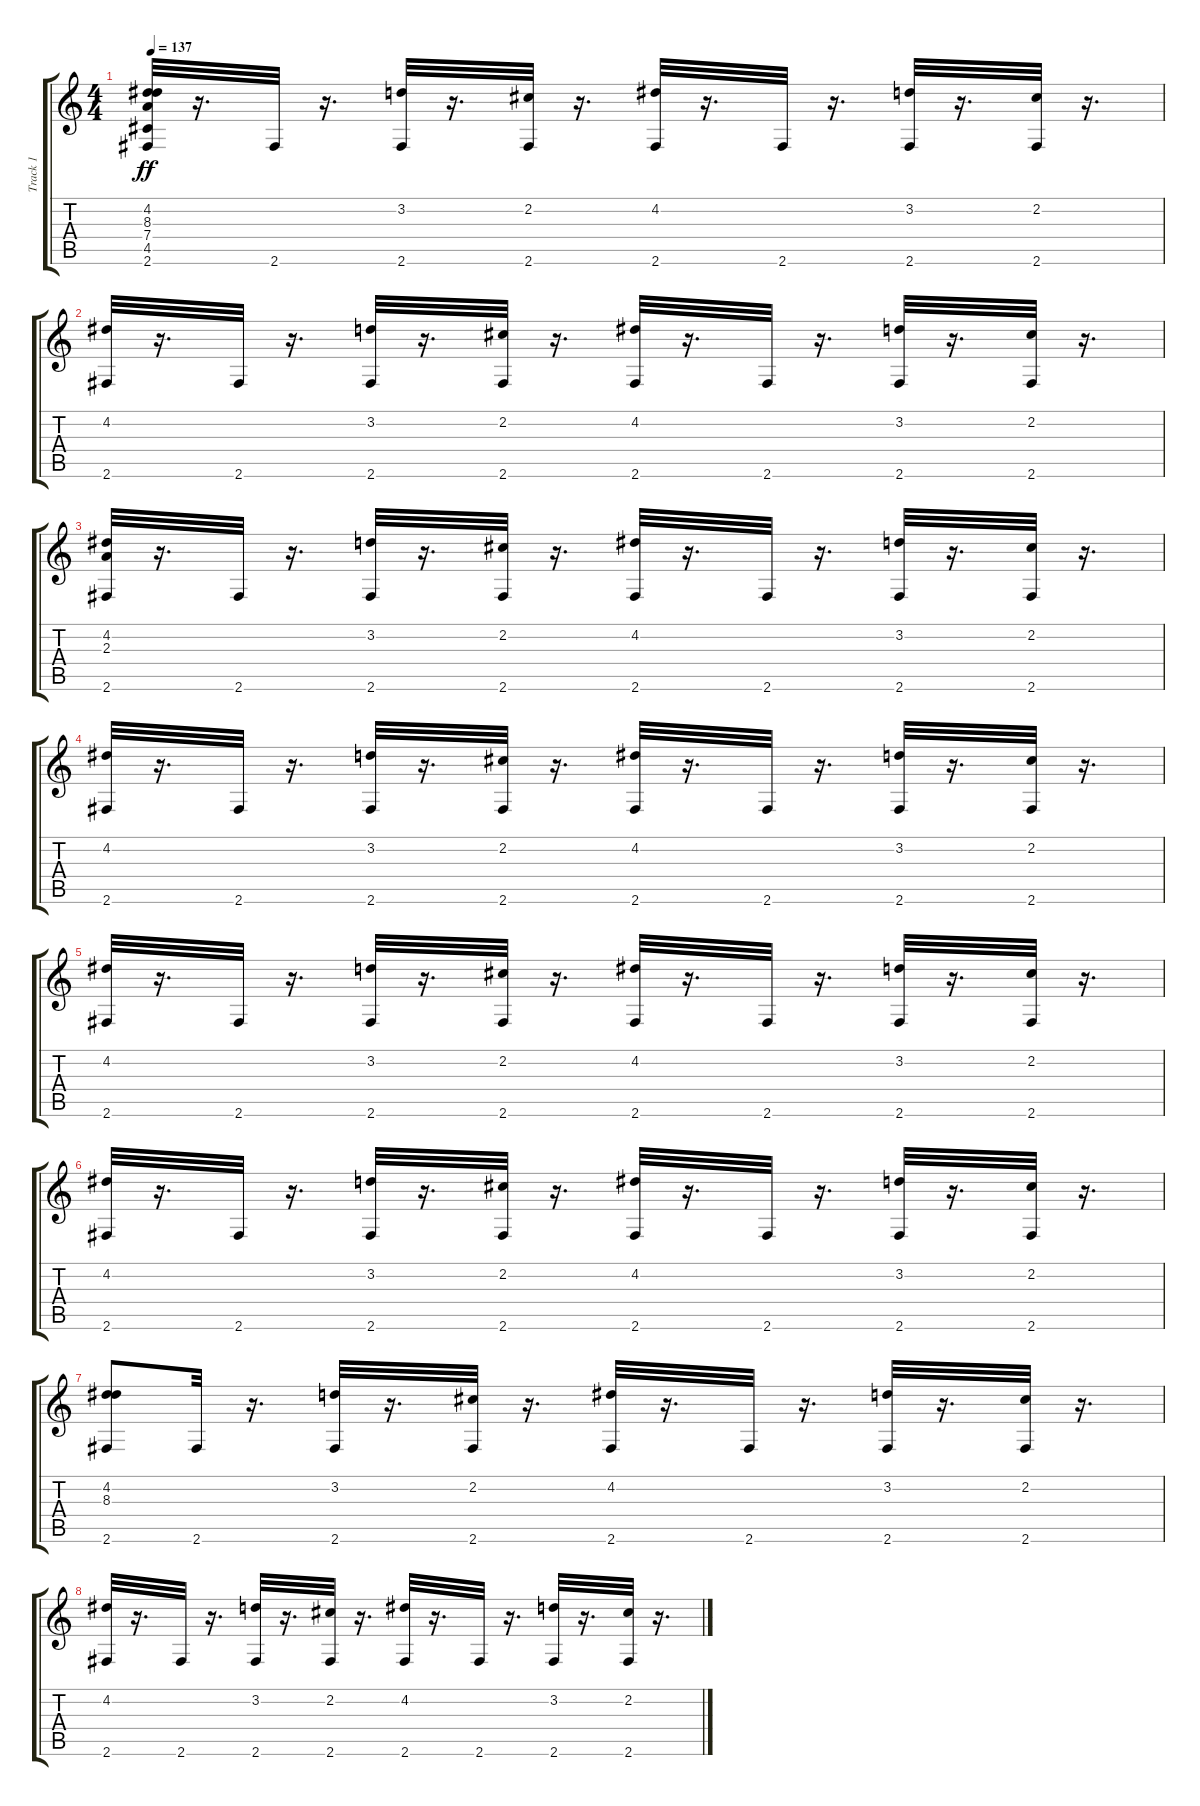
\track ("Track 1" "Track 1") {instrument acousticguitarsteel}
\staff {score tabs}
\tuning (E4 B3 G3 D3 A2 E2) {hide}
\ts (4 4)
\tempo 137
\clef g2
\ks c
(4.2 8.3 7.4 4.5 2.6).32{dy ff} r.16{d} 2.6.32 r.16{d} (3.2 2.6).32 r.16{d} (2.2 2.6).32 r.16{d} (4.2 2.6).32 r.16{d} 2.6.32 r.16{d} (3.2 2.6).32 r.16{d} (2.2 2.6).32 r.16{d} |
(4.2 2.6).32 r.16{d} 2.6.32 r.16{d} (3.2 2.6).32 r.16{d} (2.2 2.6).32 r.16{d} (4.2 2.6).32 r.16{d} 2.6.32 r.16{d} (3.2 2.6).32 r.16{d} (2.2 2.6).32 r.16{d} |
(4.2 2.3 2.6).32 r.16{d} 2.6.32 r.16{d} (3.2 2.6).32 r.16{d} (2.2 2.6).32 r.16{d} (4.2 2.6).32 r.16{d} 2.6.32 r.16{d} (3.2 2.6).32 r.16{d} (2.2 2.6).32 r.16{d} |
(4.2 2.6).32 r.16{d} 2.6.32 r.16{d} (3.2 2.6).32 r.16{d} (2.2 2.6).32 r.16{d} (4.2 2.6).32 r.16{d} 2.6.32 r.16{d} (3.2 2.6).32 r.16{d} (2.2 2.6).32 r.16{d} |
(4.2 2.6).32 r.16{d} 2.6.32 r.16{d} (3.2 2.6).32 r.16{d} (2.2 2.6).32 r.16{d} (4.2 2.6).32 r.16{d} 2.6.32 r.16{d} (3.2 2.6).32 r.16{d} (2.2 2.6).32 r.16{d} |
(4.2 2.6).32 r.16{d} 2.6.32 r.16{d} (3.2 2.6).32 r.16{d} (2.2 2.6).32 r.16{d} (4.2 2.6).32 r.16{d} 2.6.32 r.16{d} (3.2 2.6).32 r.16{d} (2.2 2.6).32 r.16{d} |
(4.2 8.3 2.6).8 2.6.32 r.16{d} (3.2 2.6).32 r.16{d} (2.2 2.6).32 r.16{d} (4.2 2.6).32 r.16{d} 2.6.32 r.16{d} (3.2 2.6).32 r.16{d} (2.2 2.6).32 r.16{d} |
(4.2 2.6).32 r.16{d} 2.6.32 r.16{d} (3.2 2.6).32 r.16{d} (2.2 2.6).32 r.16{d} (4.2 2.6).32 r.16{d} 2.6.32 r.16{d} (3.2 2.6).32 r.16{d} (2.2 2.6).32 r.16{d}
